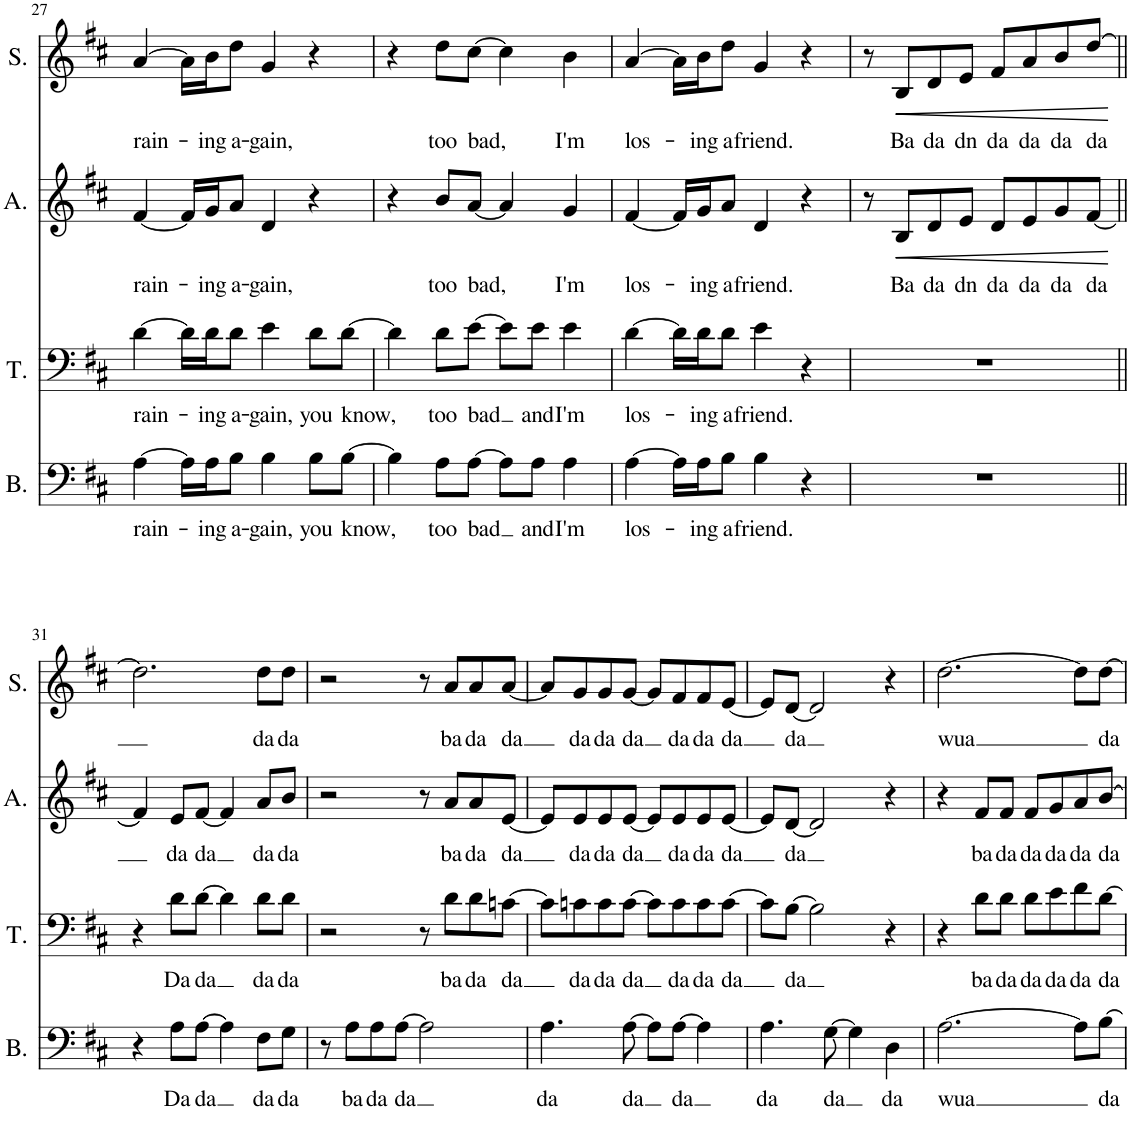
**kern	**text	**kern	**text	**kern	**text	**dynam	**kern	**text	**dynam
*part4	*part4	*part3	*part3	*part2	*part2	*part2	*part1	*part1	*part1
*staff4	*staff4	*staff3	*staff3	*staff2	*staff2	*staff2	*staff1	*staff1	*staff1
*I"Bass	*	*I"Tenor	*	*I"Alt	*	*	*I"Sopran	*	*
*I'B.	*	*I'T.	*	*I'A.	*	*	*I'S.	*	*
!!LO:PB:g=z
*clefF4	*	*clefF4	*	*clefG2	*	*	*clefG2	*	*
*k[f#c#]	*	*k[f#c#]	*	*k[f#c#]	*	*	*k[f#c#]	*	*
*M4/4	*	*M4/4	*	*M4/4	*	*	*M4/4	*	*
*met(c)	*	*met(c)	*	*met(c)	*	*	*met(c)	*	*
=27	=27	=27	=27	=27	=27	=27	=27	=27	=27
!	!LO:LY:b	!	!LO:LY:b	!	!LO:LY:b	!	!	!LO:LY:b	!
[4A\	rain-	[4d\	rain-	[4f#/	rain-	.	[4a/	rain-	.
16A\LL]	.	16d\LL]	.	16f#/LL]	.	.	16a\LL]	.	.
!	!LO:LY:b	!	!LO:LY:b	!	!LO:LY:b	!	!	!LO:LY:b	!
16A\J	-ing	16d\J	-ing	16g/J	-ing	.	16b\J	-ing	.
!	!LO:LY:b	!	!LO:LY:b	!	!LO:LY:b	!	!	!LO:LY:b	!
8B\J	a-	8d\J	a-	8a/J	a-	.	8dd\J	a-	.
!	!LO:LY:b	!	!LO:LY:b	!	!LO:LY:b	!	!	!LO:LY:b	!
4B\	-gain,	4e\	-gain,	4d/	-gain,	.	4g/	-gain,	.
!	!LO:LY:b	!	!LO:LY:b	!	!	!	!	!	!
8B\L	you	8d\L	you	4r	.	.	4r	.	.
!	!LO:LY:b	!	!LO:LY:b	!	!	!	!	!	!
[8B\J	know,	[8d\J	know,	.	.	.	.	.	.
=28	=28	=28	=28	=28	=28	=28	=28	=28	=28
4B\]	.	4d\]	.	4r	.	.	4r	.	.
!	!LO:LY:b	!	!LO:LY:b	!	!LO:LY:b	!	!	!LO:LY:b	!
8A\L	too	8d\L	too	8b/L	too	.	8dd\L	too	.
!	!LO:LY:b	!	!LO:LY:b	!	!LO:LY:b	!	!	!LO:LY:b	!
[8A\J	bad	[8e\J	bad	[8a/J	bad,	.	[8cc#\J	bad,	.
8A\L]	.	8e\L]	.	4a/]	.	.	4cc#\]	.	.
!	!LO:LY:b	!	!LO:LY:b	!	!	!	!	!	!
8A\J	and	8e\J	and	.	.	.	.	.	.
!	!LO:LY:b	!	!LO:LY:b	!	!LO:LY:b	!	!	!LO:LY:b	!
4A\	I'm	4e\	I'm	4g/	I'm	.	4b\	I'm	.
=29	=29	=29	=29	=29	=29	=29	=29	=29	=29
!	!LO:LY:b	!	!LO:LY:b	!	!LO:LY:b	!	!	!LO:LY:b	!
[4A\	los-	[4d\	los-	[4f#/	los-	.	[4a/	los-	.
16A\LL]	.	16d\LL]	.	16f#/LL]	.	.	16a\LL]	.	.
!	!LO:LY:b	!	!LO:LY:b	!	!LO:LY:b	!	!	!LO:LY:b	!
16A\J	-ing	16d\J	-ing	16g/J	-ing	.	16b\J	-ing	.
!	!LO:LY:b	!	!LO:LY:b	!	!LO:LY:b	!	!	!LO:LY:b	!
8B\J	a	8d\J	a	8a/J	a	.	8dd\J	a	.
!	!LO:LY:b	!	!LO:LY:b	!	!LO:LY:b	!	!	!LO:LY:b	!
4B\	friend.	4e\	friend.	4d/	friend.	.	4g/	friend.	.
4r	.	4r	.	4r	.	.	4r	.	.
=30	=30	=30	=30	=30	=30	=30	=30	=30	=30
1r	.	1r	.	8r	.	.	8r	.	.
!	!	!	!	!	!LO:LY:b	!LO:HP:b	!	!LO:LY:b	!LO:HP:b
.	.	.	.	8B/L	Ba	<	8B/L	Ba	<
!	!	!	!	!	!LO:LY:b	!	!	!LO:LY:b	!
.	.	.	.	8d/	da	.	8d/	da	.
!	!	!	!	!	!LO:LY:b	!	!	!LO:LY:b	!
.	.	.	.	8e/J	dn	.	8e/J	dn	.
!	!	!	!	!	!LO:LY:b	!	!	!LO:LY:b	!
.	.	.	.	8d/L	da	.	8f#/L	da	.
!	!	!	!	!	!LO:LY:b	!	!	!LO:LY:b	!
.	.	.	.	8e/	da	.	8a/	da	.
!	!	!	!	!	!LO:LY:b	!	!	!LO:LY:b	!
.	.	.	.	8g/	da	.	8b/	da	.
!	!	!	!	!	!LO:LY:b	!	!	!LO:LY:b	!
.	.	.	.	[8f#/J	da	.	[8dd/J	da	.
.	.	.	.	.	.	[	.	.	[
!!LO:LB:g=z
=31||	=31||	=31||	=31||	=31||	=31||	=31||	=31||	=31||	=31||
4r	.	4r	.	4f#/]	.	.	2.dd\]	.	.
!	!LO:LY:b	!	!LO:LY:b	!	!LO:LY:b	!	!	!	!
8A\L	Da	8d\L	Da	8e/L	da	.	.	.	.
!	!LO:LY:b	!	!LO:LY:b	!	!LO:LY:b	!	!	!	!
[8A\J	da	[8d\J	da	[8f#/J	da	.	.	.	.
4A\]	.	4d\]	.	4f#/]	.	.	.	.	.
!	!LO:LY:b	!	!LO:LY:b	!	!LO:LY:b	!	!	!LO:LY:b	!
8F#\L	da	8d\L	da	8a/L	da	.	8dd\L	da	.
!	!LO:LY:b	!	!LO:LY:b	!	!LO:LY:b	!	!	!LO:LY:b	!
8G\J	da	8d\J	da	8b/J	da	.	8dd\J	da	.
=32	=32	=32	=32	=32	=32	=32	=32	=32	=32
8r	.	2r	.	2r	.	.	2r	.	.
!	!LO:LY:b	!	!	!	!	!	!	!	!
8A\L	ba	.	.	.	.	.	.	.	.
!	!LO:LY:b	!	!	!	!	!	!	!	!
8A\	da	.	.	.	.	.	.	.	.
!	!LO:LY:b	!	!	!	!	!	!	!	!
[8A\J	da	.	.	.	.	.	.	.	.
2A\]	.	8r	.	8r	.	.	8r	.	.
!	!	!	!LO:LY:b	!	!LO:LY:b	!	!	!LO:LY:b	!
.	.	8d\L	ba	8a/L	ba	.	8a/L	ba	.
!	!	!	!LO:LY:b	!	!LO:LY:b	!	!	!LO:LY:b	!
.	.	8d\	da	8a/	da	.	8a/	da	.
!	!	!	!LO:LY:b	!	!LO:LY:b	!	!	!LO:LY:b	!
.	.	[8cn\J	da	[8e/J	da	.	[8a/J	da	.
=33	=33	=33	=33	=33	=33	=33	=33	=33	=33
!	!LO:LY:b	!	!	!	!	!	!	!	!
4.A\	da	8c\L]	.	8e/L]	.	.	8a/L]	.	.
!	!	!	!LO:LY:b	!	!LO:LY:b	!	!	!LO:LY:b	!
.	.	8cn\	da	8e/	da	.	8g/	da	.
!	!	!	!LO:LY:b	!	!LO:LY:b	!	!	!LO:LY:b	!
.	.	8c\	da	8e/	da	.	8g/	da	.
!	!LO:LY:b	!	!LO:LY:b	!	!LO:LY:b	!	!	!LO:LY:b	!
[8A\	da	[8c\J	da	[8e/J	da	.	[8g/J	da	.
8A\L]	.	8c\L]	.	8e/L]	.	.	8g/L]	.	.
!	!LO:LY:b	!	!LO:LY:b	!	!LO:LY:b	!	!	!LO:LY:b	!
[8A\J	da	8c\	da	8e/	da	.	8f#/	da	.
!	!	!	!LO:LY:b	!	!LO:LY:b	!	!	!LO:LY:b	!
4A\]	.	8c\	da	8e/	da	.	8f#/	da	.
!	!	!	!LO:LY:b	!	!LO:LY:b	!	!	!LO:LY:b	!
.	.	[8c\J	da	[8e/J	da	.	[8e/J	da	.
=34	=34	=34	=34	=34	=34	=34	=34	=34	=34
!	!LO:LY:b	!	!	!	!	!	!	!	!
4.A\	da	8c\L]	.	8e/L]	.	.	8e/L]	.	.
!	!	!	!LO:LY:b	!	!LO:LY:b	!	!	!LO:LY:b	!
.	.	[8B\J	da	[8d/J	da	.	[8d/J	da	.
.	.	2B\]	.	2d/]	.	.	2d/]	.	.
!	!LO:LY:b	!	!	!	!	!	!	!	!
[8G\	da	.	.	.	.	.	.	.	.
4G\]	.	.	.	.	.	.	.	.	.
!	!LO:LY:b	!	!	!	!	!	!	!	!
4D\	da	4r	.	4r	.	.	4r	.	.
=35	=35	=35	=35	=35	=35	=35	=35	=35	=35
!	!LO:LY:b	!	!	!	!	!	!	!LO:LY:b	!
[2.A\	wua	4r	.	4r	.	.	[2.dd\	wua	.
!	!	!	!LO:LY:b	!	!LO:LY:b	!	!	!	!
.	.	8d\L	ba	8f#/L	ba	.	.	.	.
!	!	!	!LO:LY:b	!	!LO:LY:b	!	!	!	!
.	.	8d\J	da	8f#/J	da	.	.	.	.
!	!	!	!LO:LY:b	!	!LO:LY:b	!	!	!	!
.	.	8d\L	da	8f#/L	da	.	.	.	.
!	!	!	!LO:LY:b	!	!LO:LY:b	!	!	!	!
.	.	8e\	da	8g/	da	.	.	.	.
!	!	!	!LO:LY:b	!	!LO:LY:b	!	!	!	!
8A\L]	.	8f#\	da	8a/	da	.	8dd\L]	.	.
!	!LO:LY:b	!	!LO:LY:b	!	!LO:LY:b	!	!	!LO:LY:b	!
[8B\J	da	[8d\J	da	[8b/J	da	.	[8dd\J	da	.
=	=	=	=	=	=	=	=	=	=
*-	*-	*-	*-	*-	*-	*-	*-	*-	*-
